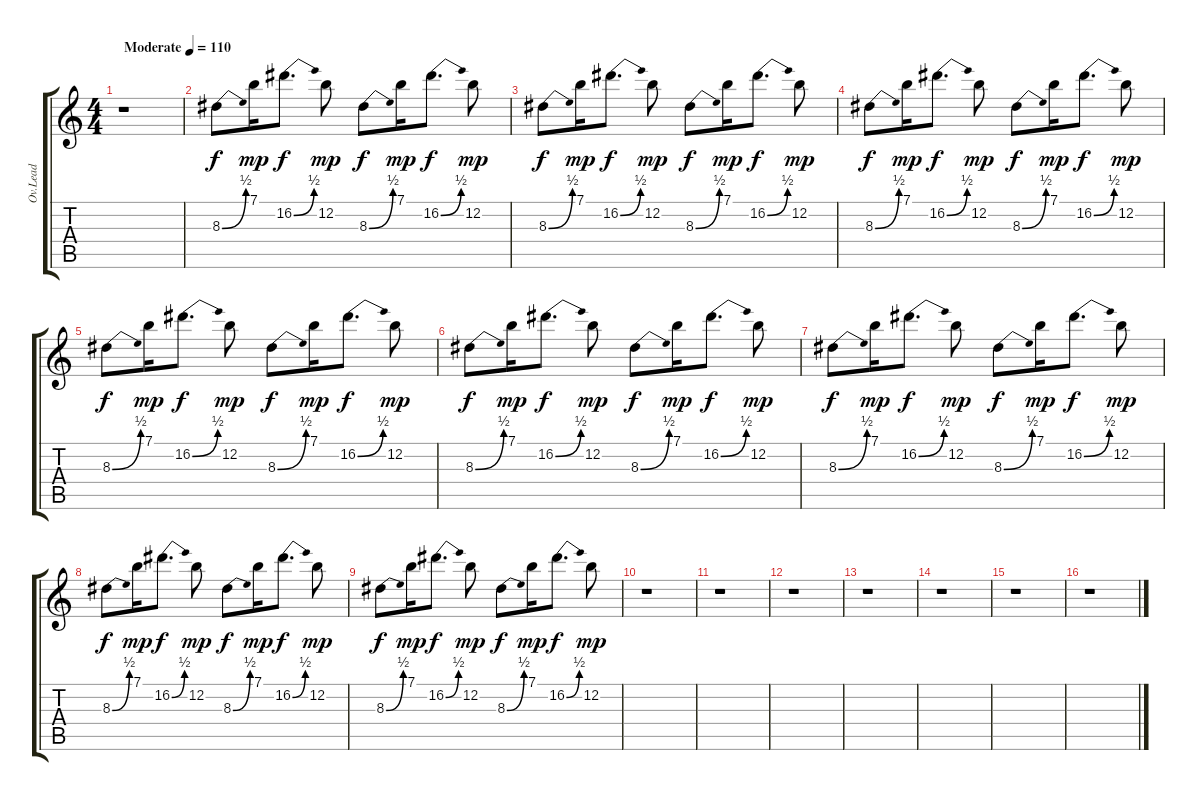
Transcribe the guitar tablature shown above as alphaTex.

\track ("Ov.Lead" "Ov.Lead") {instrument overdrivenguitar}
\staff {score tabs}
\tuning (E4 B3 G3 D3 A2 E2) {hide}
\ts (4 4)
\tempo (110 "Moderate")
\clef g2
\ks c
r.1{dy f instrument overdrivenguitar} |
8.3{be (bend 0 0 60 2)}.8 7.1.16{dy mp} 16.2{be (bend 0 0 60 2)}.8{d dy f} 12.2.8{dy mp} 8.3{be (bend 0 0 60 2)}.8{dy f} 7.1.16{dy mp} 16.2{be (bend 0 0 60 2)}.8{d dy f} 12.2.8{dy mp} |
8.3{be (bend 0 0 60 2)}.8{dy f} 7.1.16{dy mp} 16.2{be (bend 0 0 60 2)}.8{d dy f} 12.2.8{dy mp} 8.3{be (bend 0 0 60 2)}.8{dy f} 7.1.16{dy mp} 16.2{be (bend 0 0 60 2)}.8{d dy f} 12.2.8{dy mp} |
8.3{be (bend 0 0 60 2)}.8{dy f} 7.1.16{dy mp} 16.2{be (bend 0 0 60 2)}.8{d dy f} 12.2.8{dy mp} 8.3{be (bend 0 0 60 2)}.8{dy f} 7.1.16{dy mp} 16.2{be (bend 0 0 60 2)}.8{d dy f} 12.2.8{dy mp} |
8.3{be (bend 0 0 60 2)}.8{dy f} 7.1.16{dy mp} 16.2{be (bend 0 0 60 2)}.8{d dy f} 12.2.8{dy mp} 8.3{be (bend 0 0 60 2)}.8{dy f} 7.1.16{dy mp} 16.2{be (bend 0 0 60 2)}.8{d dy f} 12.2.8{dy mp} |
8.3{be (bend 0 0 60 2)}.8{dy f} 7.1.16{dy mp} 16.2{be (bend 0 0 60 2)}.8{d dy f} 12.2.8{dy mp} 8.3{be (bend 0 0 60 2)}.8{dy f} 7.1.16{dy mp} 16.2{be (bend 0 0 60 2)}.8{d dy f} 12.2.8{dy mp} |
8.3{be (bend 0 0 60 2)}.8{dy f} 7.1.16{dy mp} 16.2{be (bend 0 0 60 2)}.8{d dy f} 12.2.8{dy mp} 8.3{be (bend 0 0 60 2)}.8{dy f} 7.1.16{dy mp} 16.2{be (bend 0 0 60 2)}.8{d dy f} 12.2.8{dy mp} |
8.3{be (bend 0 0 60 2)}.8{dy f} 7.1.16{dy mp} 16.2{be (bend 0 0 60 2)}.8{d dy f} 12.2.8{dy mp} 8.3{be (bend 0 0 60 2)}.8{dy f} 7.1.16{dy mp} 16.2{be (bend 0 0 60 2)}.8{d dy f} 12.2.8{dy mp} |
8.3{be (bend 0 0 60 2)}.8{dy f} 7.1.16{dy mp} 16.2{be (bend 0 0 60 2)}.8{d dy f} 12.2.8{dy mp} 8.3{be (bend 0 0 60 2)}.8{dy f} 7.1.16{dy mp} 16.2{be (bend 0 0 60 2)}.8{d dy f} 12.2.8{dy mp} |
r.1 |
r.1 |
r.1 |
r.1 |
r.1 |
r.1 |
r.1
